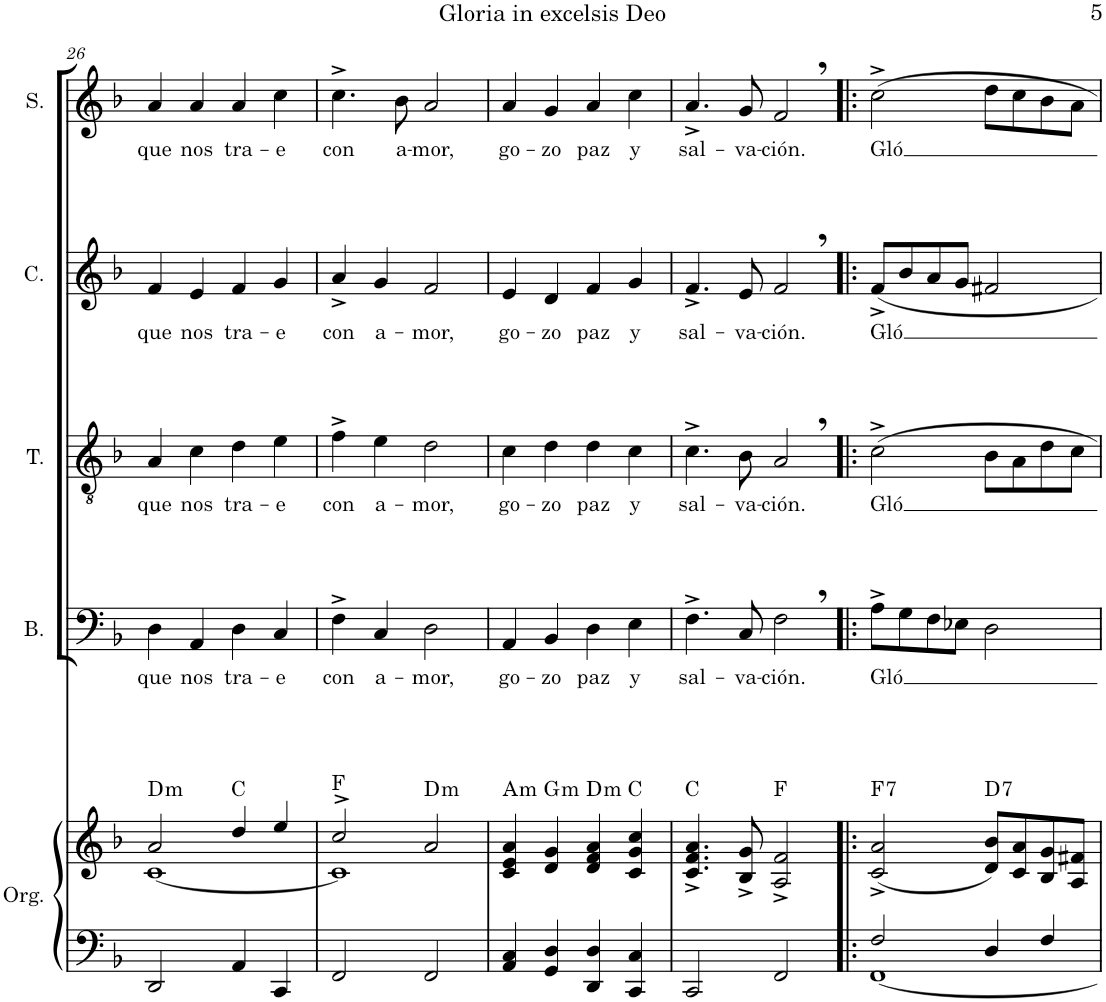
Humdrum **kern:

**kern	**kern	**harte	**kern	**text	**kern	**text	**kern	**text	**kern	**text
*part5	*part5	*part5	*part4	*part4	*part3	*part3	*part2	*part2	*part1	*part1
*staff6	*staff5	*	*staff4	*staff4	*staff3	*staff3	*staff2	*staff2	*staff1	*staff1
*I"Órgano	*	*	*I"Bajo	*	*I"Tenor	*	*I"Contralto	*	*I"Soprano	*
*	*	*	*I'B.	*	*I'T.	*	*I'C.	*	*I'S.	*
!!LO:PB:g=z
*clefF4	*clefG2	*	*clefF4	*	*clefGv2	*	*clefG2	*	*clefG2	*
*k[b-]	*k[b-]	*	*k[b-]	*	*k[b-]	*	*k[b-]	*	*k[b-]	*
*M4/4	*M4/4	*	*M4/4	*	*M4/4	*	*M4/4	*	*M4/4	*
*met(c)	*met(c)	*	*met(c)	*	*met(c)	*	*met(c)	*	*met(c)	*
=26	=26	=26	=26	=26	=26	=26	=26	=26	=26	=26
*	*^	*	*	*	*	*	*	*	*	*
!	!	!	!LO:H:kt=m	!	!LO:LY:b	!	!LO:LY:b	!	!LO:LY:b	!	!LO:LY:b
2DD/	2a/	[1c	D:min	4D\	que	4A/	que	4f/	que	4a/	que
!	!	!	!	!	!LO:LY:b	!	!LO:LY:b	!	!LO:LY:b	!	!LO:LY:b
.	.	.	.	4AA/	nos	4c\	nos	4e/	nos	4a/	nos
!	!	!	!	!	!LO:LY:b	!	!LO:LY:b	!	!LO:LY:b	!	!LO:LY:b
4AA/	4dd/	.	C:maj	4D\	tra-	4d\	tra-	4f/	tra-	4a/	tra-
!	!	!	!	!	!LO:LY:b	!	!LO:LY:b	!	!LO:LY:b	!	!LO:LY:b
4CC/	4ee/	.	.	4C/	-e	4e\	-e	4g/	-e	4cc\	-e
=27	=27	=27	=27	=27	=27	=27	=27	=27	=27	=27	=27
!	!	!	!	!	!LO:LY:b	!	!LO:LY:b	!	!LO:LY:b	!	!LO:LY:b
2FF/	2cc^/	1c]	F:maj	4F^\	con	4f^\	con	4a^/	con	4.cc^\	con
!	!	!	!	!	!LO:LY:b	!	!LO:LY:b	!	!LO:LY:b	!	!
.	.	.	.	4C/	a-	4e\	a-	4g/	a-	.	.
!	!	!	!	!	!	!	!	!	!	!	!LO:LY:b
.	.	.	.	.	.	.	.	.	.	8b-\	a-
!	!	!	!LO:H:kt=m	!	!LO:LY:b	!	!LO:LY:b	!	!LO:LY:b	!	!LO:LY:b
2FF/	2a/	.	D:min	2D\	-mor,	2d\	-mor,	2f/	-mor,	2a/	-mor,
*	*v	*v	*	*	*	*	*	*	*	*	*
=28	=28	=28	=28	=28	=28	=28	=28	=28	=28	=28
!	!	!LO:H:kt=m	!	!LO:LY:b	!	!LO:LY:b	!	!LO:LY:b	!	!LO:LY:b
4AA/ 4C/	4c/ 4e/ 4a/	A:min	4AA/	go-	4c\	go-	4e/	go-	4a/	go-
!	!	!LO:H:kt=m	!	!LO:LY:b	!	!LO:LY:b	!	!LO:LY:b	!	!LO:LY:b
4GG/ 4D/	4d/ 4g/	G:min	4BB-/	-zo	4d\	-zo	4d/	-zo	4g/	-zo
!	!	!LO:H:kt=m	!	!LO:LY:b	!	!LO:LY:b	!	!LO:LY:b	!	!LO:LY:b
4DD/ 4D/	4d/ 4f/ 4a/	D:min	4D\	paz	4d\	paz	4f/	paz	4a/	paz
!	!	!	!	!LO:LY:b	!	!LO:LY:b	!	!LO:LY:b	!	!LO:LY:b
4CC/ 4C/	4c/ 4g/ 4cc/	C:maj	4E\	y	4c\	y	4g/	y	4cc\	y
=29	=29	=29	=29	=29	=29	=29	=29	=29	=29	=29
!	!	!	!	!LO:LY:b	!	!LO:LY:b	!	!LO:LY:b	!	!LO:LY:b
2CC/	4.c/^ 4.f/^ 4.a/^	C:maj	4.F^\	sal-	4.c^\	sal-	4.f^/	sal-	4.a^/	sal-
!	!	!	!	!LO:LY:b	!	!LO:LY:b	!	!LO:LY:b	!	!LO:LY:b
.	8B-/^ 8g/^	.	8C/	-va-	8B-\	-va-	8e/	-va-	8g/	-va-
!	!	!	!	!LO:LY:b	!	!LO:LY:b	!	!LO:LY:b	!	!LO:LY:b
2FF/	2A/^ 2f/^	F:maj	2F,\	-ción.	2A,/	-ción.	2f,/	-ción.	2f,/	-ción.
=30!|:	=30!|:	=30!|:	=30!|:	=30!|:	=30!|:	=30!|:	=30!|:	=30!|:	=30!|:	=30!|:
*^	*	*	*	*	*	*	*	*	*	*
!	!	!	!LO:H:kt=7	!	!LO:LY:b	!	!LO:LY:b	!	!LO:LY:b	!	!LO:LY:b
2F/	[1FF	(2c/^ 2a/^	F:7	8A^\L	Gló	2c^\	Gló	8f^/L	Gló	2cc^\	Gló
.	.	.	.	8G\	.	.	.	8b-/	.	.	.
.	.	.	.	8F\	.	.	.	8a/	.	.	.
.	.	.	.	8E-X\J	.	.	.	8g/J	.	.	.
!	!	!	!LO:H:kt=7	!	!	!	!	!	!	!	!
4D/	.	8d/ 8b-/L)	D:7	2D\	.	8B-\L	.	2f#X/	.	8dd\L	.
.	.	8c/ 8a/	.	.	.	8A\	.	.	.	8cc\	.
4F/	.	8B-/ 8g/	.	.	.	8d\	.	.	.	8b-\	.
.	.	8A/ 8f#X/J	.	.	.	8c\J	.	.	.	8a\J	.
*v	*v	*	*	*	*	*	*	*	*	*	*
=	=	=	=	=	=	=	=	=	=	=
*-	*-	*-	*-	*-	*-	*-	*-	*-	*-	*-
